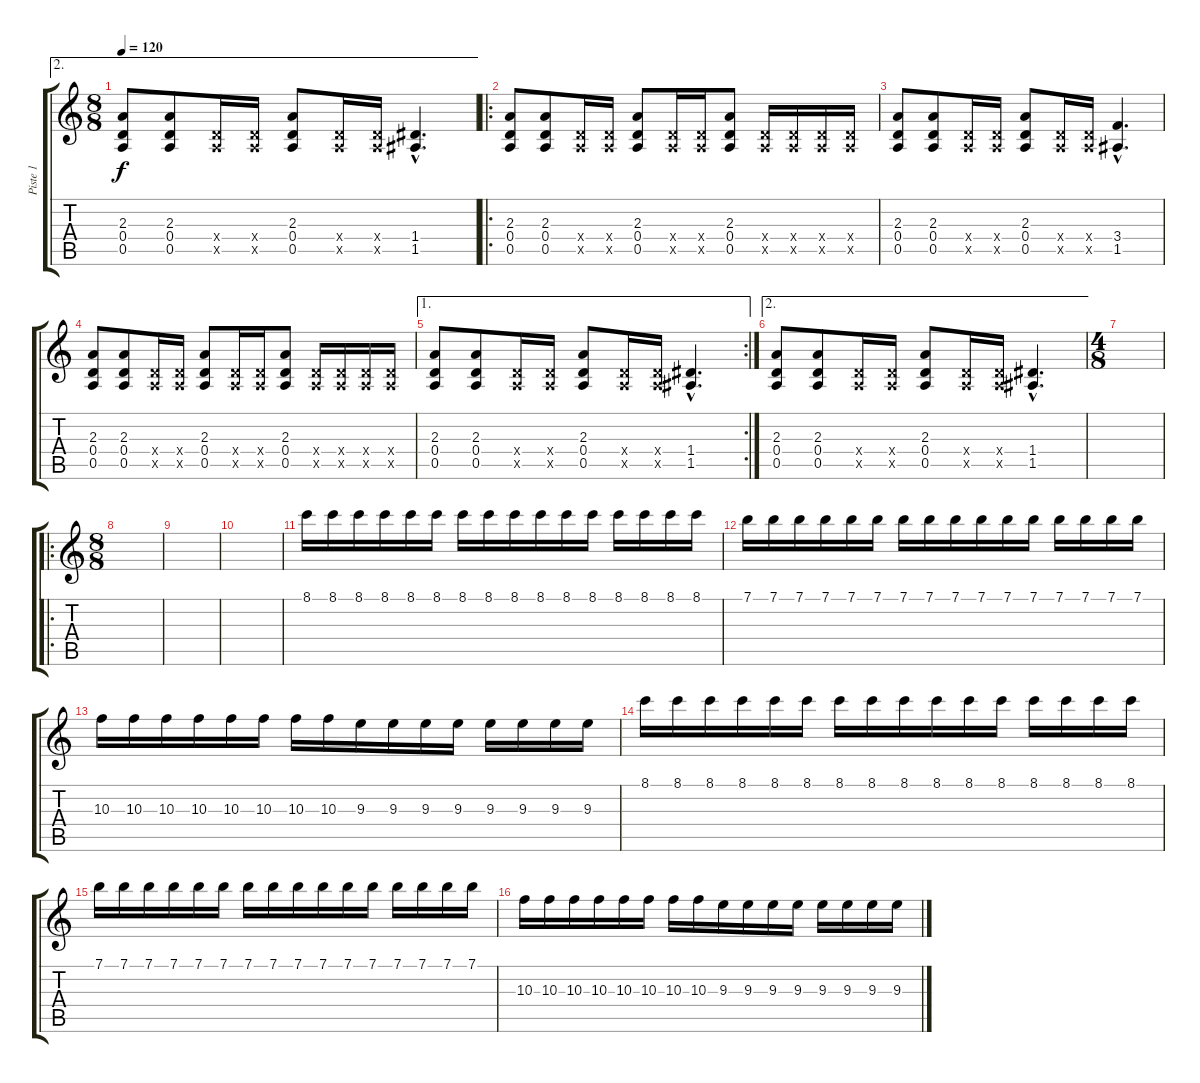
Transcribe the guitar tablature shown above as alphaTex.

\track ("Piste 1" "Piste 1") {instrument distortionguitar}
\staff {score tabs}
\tuning (E4 B3 G3 D3 A2 E2) {hide}
\ae 2
\ts (8 8)
\tempo 120
\clef g2
\ks c
(2.3 0.4 0.5).8{dy f} (2.3 0.4 0.5).8 (0.4{x} 0.5{x}).16 (0.4{x} 0.5{x}).16 (2.3 0.4 0.5).8 (0.4{x} 0.5{x}).16 (0.4{x} 0.5{x}).16 (1.4{hac} 1.5{hac}).4{d} |
\ro
(2.3 0.4 0.5).8 (2.3 0.4 0.5).8 (0.4{x} 0.5{x}).16 (0.4{x} 0.5{x}).16 (2.3 0.4 0.5).8 (0.4{x} 0.5{x}).16 (0.4{x} 0.5{x}).16 (2.3 0.4 0.5).8 (0.4{x} 0.5{x}).16 (0.4{x} 0.5{x}).16 (0.4{x} 0.5{x}).16 (0.4{x} 0.5{x}).16 |
(2.3 0.4 0.5).8 (2.3 0.4 0.5).8 (0.4{x} 0.5{x}).16 (0.4{x} 0.5{x}).16 (2.3 0.4 0.5).8 (0.4{x} 0.5{x}).16 (0.4{x} 0.5{x}).16 (3.4{hac} 1.5{hac}).4{d} |
(2.3 0.4 0.5).8 (2.3 0.4 0.5).8 (0.4{x} 0.5{x}).16 (0.4{x} 0.5{x}).16 (2.3 0.4 0.5).8 (0.4{x} 0.5{x}).16 (0.4{x} 0.5{x}).16 (2.3 0.4 0.5).8 (0.4{x} 0.5{x}).16 (0.4{x} 0.5{x}).16 (0.4{x} 0.5{x}).16 (0.4{x} 0.5{x}).16 |
\ae 1
\rc 2
(2.3 0.4 0.5).8 (2.3 0.4 0.5).8 (0.4{x} 0.5{x}).16 (0.4{x} 0.5{x}).16 (2.3 0.4 0.5).8 (0.4{x} 0.5{x}).16 (0.4{x} 0.5{x}).16 (1.4{hac} 1.5{hac}).4{d} |
\ae 2
(2.3 0.4 0.5).8 (2.3 0.4 0.5).8 (0.4{x} 0.5{x}).16 (0.4{x} 0.5{x}).16 (2.3 0.4 0.5).8 (0.4{x} 0.5{x}).16 (0.4{x} 0.5{x}).16 (1.4{hac} 1.5{hac}).4{d} |
\ts (4 8)
|
\ro
\ts (8 8)
|
|
|
8.1.16 8.1.16 8.1.16 8.1.16 8.1.16 8.1.16 8.1.16 8.1.16 8.1.16 8.1.16 8.1.16 8.1.16 8.1.16 8.1.16 8.1.16 8.1.16 |
7.1.16 7.1.16 7.1.16 7.1.16 7.1.16 7.1.16 7.1.16 7.1.16 7.1.16 7.1.16 7.1.16 7.1.16 7.1.16 7.1.16 7.1.16 7.1.16 |
10.3.16 10.3.16 10.3.16 10.3.16 10.3.16 10.3.16 10.3.16 10.3.16 9.3.16 9.3.16 9.3.16 9.3.16 9.3.16 9.3.16 9.3.16 9.3.16 |
8.1.16 8.1.16 8.1.16 8.1.16 8.1.16 8.1.16 8.1.16 8.1.16 8.1.16 8.1.16 8.1.16 8.1.16 8.1.16 8.1.16 8.1.16 8.1.16 |
7.1.16 7.1.16 7.1.16 7.1.16 7.1.16 7.1.16 7.1.16 7.1.16 7.1.16 7.1.16 7.1.16 7.1.16 7.1.16 7.1.16 7.1.16 7.1.16 |
10.3.16 10.3.16 10.3.16 10.3.16 10.3.16 10.3.16 10.3.16 10.3.16 9.3.16 9.3.16 9.3.16 9.3.16 9.3.16 9.3.16 9.3.16 9.3.16
